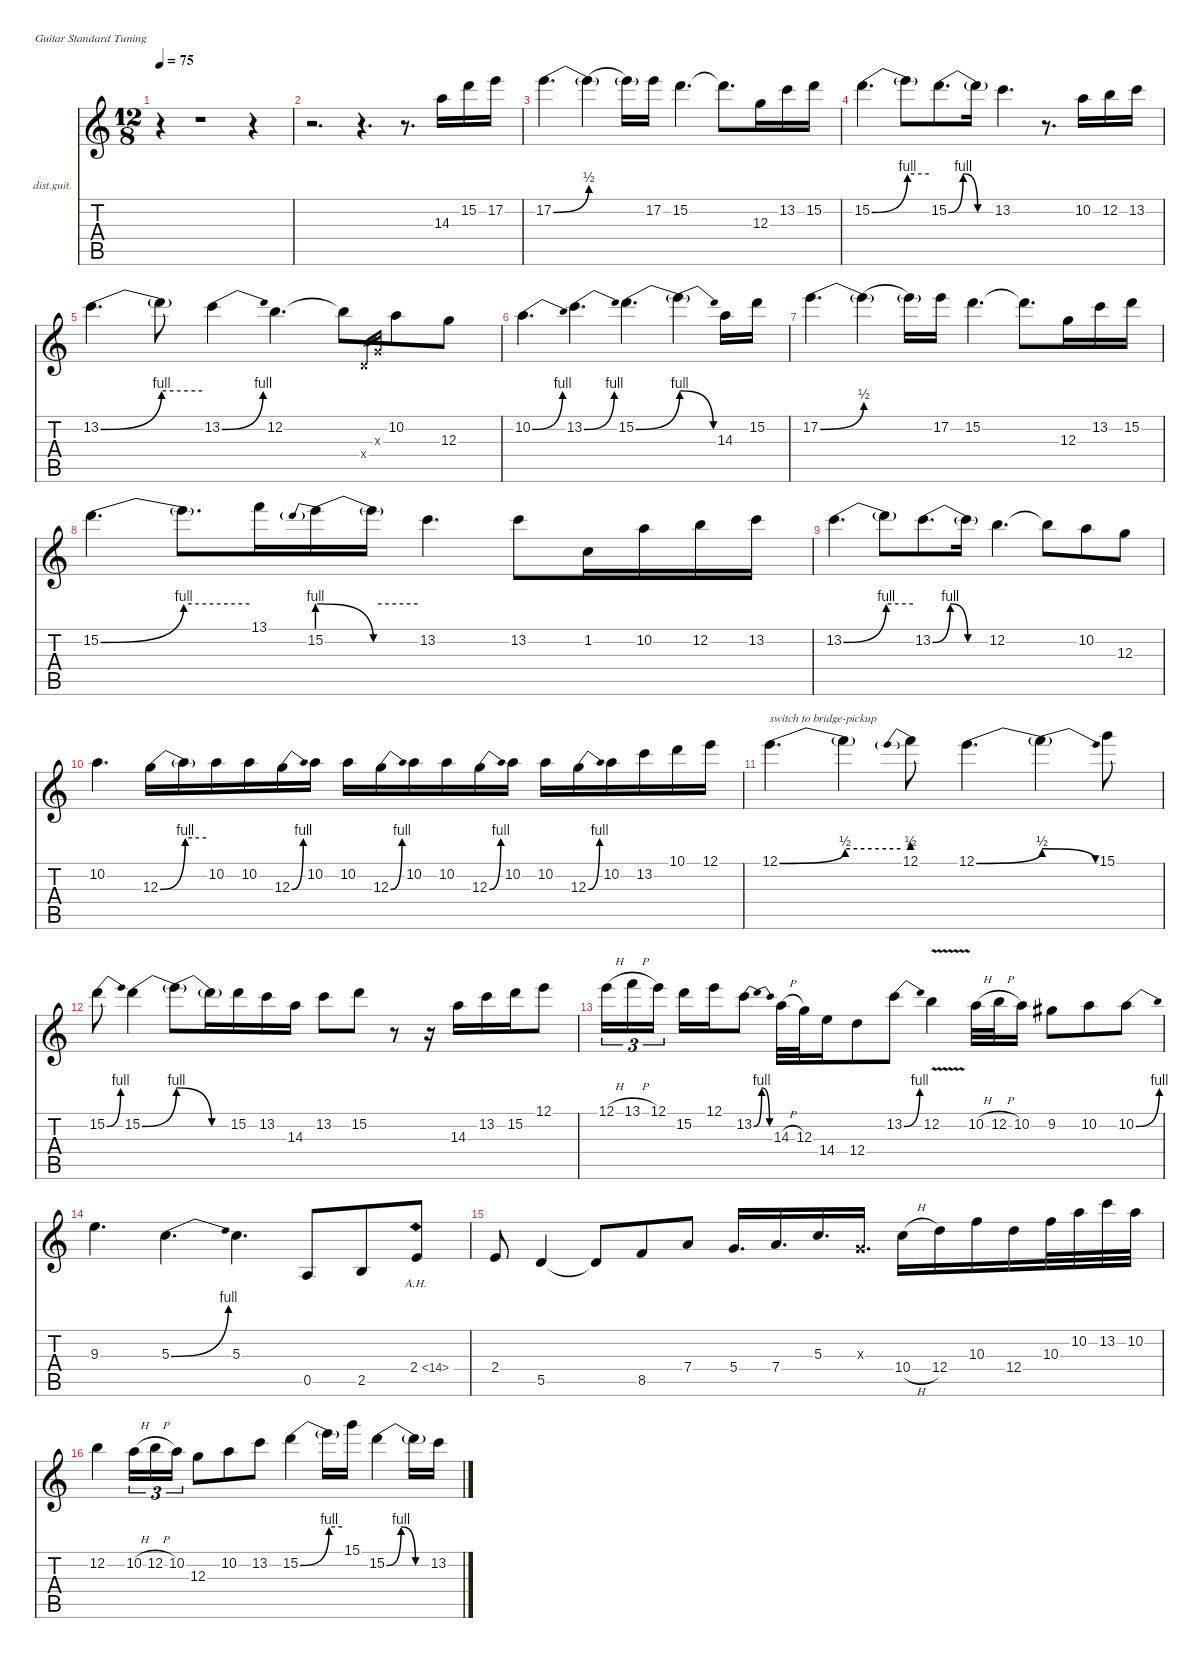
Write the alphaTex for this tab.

\defaultSystemsLayout 4
\hideDynamics
\bracketExtendMode nobrackets
\firstSystemTrackNameOrientation horizontal
\otherSystemsTrackNameOrientation horizontal
\track ("Lead Guitar" "dist.guit.") {instrument distortionguitar}
\staff {score tabs}
\tuning (E4 B3 G3 D3 A2 E2)
\ts (12 8)
\tempo 75
\clef g2
\ks c
r.4{dy fff beam Down} r.1{beam Down} r.4{beam Down} |
r.2{d beam Down} r.4{d beam Down} r.8{d beam Down} 14.3.16{dy f beam Down} 15.2.16{beam Down} 17.2.16{beam Down} |
17.2{be (bend 0 0 60 2)}.4{d beam Down} 17.2{be (hold 0 0 60 0) t}.4{beam Down} 17.2{be (hold 0 0 60 0) t}.16{beam Down} 17.2.16{beam Down} 15.2.4{d beam Down} 15.2{t}.8{d beam Down} 12.3.16{beam Down} 13.2.16{beam Down} 15.2.16{beam Down} |
15.2{be (bend 0 0 60 4)}.4{d beam Down} 15.2{be (hold 0 4 60 4) t}.8{beam Down} 15.2{be (bendrelease 0 0 30 4 30 4 60 0)}.8{d beam Down} 15.2{be (hold 0 0 60 0) t}.16{beam Down} 13.2.4{d beam Down} r.8{d beam Down} 10.2.16{beam Down} 12.2.16{beam Down} 13.2.16{beam Down} |
13.2{be (bend 0 0 60 4)}.4{d beam Down} 13.2{be (hold 0 4 60 4) t}.8{beam Down} 13.2{be (bend 0 0 7.999999799999999 4)}.4{beam Down} 12.2.4{d beam Down} 12.2{t}.8{beam Down} 0.4{x}.16{gr dy mf beam Up} 0.3{x}.16{gr beam Up} 10.2.8{dy f beam Down} 12.3.8{beam Down} |
10.2{be (bend 0 0 7.999999799999999 4)}.4{d beam Down} 13.2{be (bend 0 0 7.0000002 4)}.4{d beam Down} 15.2{be (bend 0 0 60 4)}.4{d beam Down} 15.2{be (release 0 4 60 0) t}.4{beam Down} 14.3.16{beam Down} 15.2.16{beam Down} |
17.2{be (bend 0 0 60 2)}.4{d beam Down} 17.2{be (hold 0 0 60 0) t}.4{beam Down} 17.2{be (hold 0 0 60 0) t}.16{beam Down} 17.2.16{beam Down} 15.2.4{d beam Down} 15.2{t}.8{d beam Down} 12.3.16{beam Down} 13.2.16{beam Down} 15.2.16{beam Down} |
15.2{be (bend 0 0 60 4)}.4{d beam Down} 15.2{be (hold 0 4 60 4) t}.8{d beam Down} 13.1.16{beam Down} 15.2{be (prebendrelease 0 4 60 0)}.16{beam Down} 15.2{be (hold 0 4 60 4) t}.16{beam Down} 13.2.4{d beam Down} 13.2.8{beam Down} 1.2.16{dy mp beam Down} 10.2.16{dy f beam Down} 12.2.16{beam Down} 13.2.16{beam Down} |
13.2{be (bend 0 0 60 4)}.4{d beam Down} 13.2{be (hold 0 4 60 4) t}.8{beam Down} 13.2{be (bendrelease 0 0 30 4 30 4 60 0)}.8{d beam Down} 13.2{be (hold 0 0 60 0) t}.16{beam Down} 12.2.4{d beam Down} 12.2{t}.8{beam Down} 10.2.8{beam Down} 12.3.8{beam Down} |
10.2.4{d beam Down} 12.3{be (bend 0 0 60 4)}.16{beam Down} 12.3{be (hold 0 4 60 4) t}.16{beam Down} 10.2.16{beam Down} 10.2.16{beam Down} 12.3{be (bend 0 0 30 4)}.16{beam Down} 10.2.16{beam Down} 10.2.16{beam Down} 12.3{be (bend 0 0 30 4)}.16{beam Down} 10.2.16{beam Down} 10.2.16{beam Down} 12.3{be (bend 0 0 30 4)}.16{beam Down} 10.2.16{beam Down} 10.2.16{beam Down} 12.3{be (bend 0 0 30 4)}.16{beam Down} 10.2.16{beam Down} 13.2.16{beam Down} 10.1.16{beam Down} 12.1.16{beam Down} |
12.1{be (bend 0 0 60 2)}.4{d txt "switch to bridge-pickup" beam Down} 12.1{be (hold 0 2 60 2) t}.4{beam Down} 12.1{be (prebend 0 2 60 2)}.8{beam Down} 12.1{be (bend 0 0 60 2)}.4{d beam Down} 12.1{be (release 0 2 60 0) t}.4{beam Down} 15.1.8{beam Down} |
15.2{be (bend 0 0 30 4)}.8{beam Down} 15.2{be (bend 0 0 60 4)}.4{beam Down} 15.2{be (release 0 4 60 0) t}.8{beam Down} 15.2{be (hold 0 0 60 0) t}.16{beam Down} 15.2.16{beam Down} 13.2.16{beam Down} 14.3.16{beam Down} 13.2.8{beam Down} 15.2.8{beam Down} r.8{beam Down} r.16{beam Down} 14.3.16{beam Down} 13.2.16{beam Down} 15.2.16{beam Down} 12.1.8{beam Down} |
12.1{h}.16{tu (3 2) beam Down} 13.1{h}.16{tu (3 2) beam Down} 12.1.16{tu (3 2) beam Down} 15.2.16{beam Down} 12.1.16{beam Down} 13.2{be (bendrelease 0 0 15 4 30 4 45 0)}.8{beam Down} 14.3{h}.32{beam Down} 12.3.32{beam Down} 14.4.16{beam Down} 12.4.8{beam Down} 13.2{be (bend 0 0 30 4)}.8{beam Down} 12.2{v}.4{beam Down} 10.2{h}.32{beam Down} 12.2{h}.32{beam Down} 10.2.16{beam Down} 9.2{acc #}.8{beam Down} 10.2.8{beam Down} 10.2{be (bend 0 0 30 4)}.8{beam Down} |
9.3.4{d beam Down} 5.3{be (bend 0 0 7.0000002 4)}.4{d beam Down} 5.3.4{d beam Down} 0.5.8{beam Up} 2.5.8{beam Up} 2.4{ah 12}.8{beam Up} |
2.4.8{beam Up} 5.5.4{beam Up} 5.5{t}.8{beam Up} 8.5.8{beam Up} 7.4.8{beam Up} 5.4.16{d beam Up} 7.4.16{d beam Up} 5.3.16{d beam Up} 0.3{x}.16{d beam Up} 10.4{h}.16{beam Down} 12.4.16{beam Down} 10.3.16{beam Down} 12.4.16{beam Down} 10.3.32{beam Down} 10.2.32{beam Down} 13.2.32{beam Down} 10.2.32{beam Down} |
12.2.4{beam Down} 10.2{h}.16{tu (3 2) beam Down} 12.2{h}.16{tu (3 2) beam Down} 10.2.16{tu (3 2) beam Down} 12.3.8{beam Down} 10.2.8{beam Down} 13.2.8{beam Down} 15.2{be (bend 0 0 60 4)}.4{beam Down} 15.2{be (hold 0 4 60 4) t}.16{beam Down} 15.1.16{beam Down} 15.2{be (bendrelease 0 0 30 4 30 4 60 0)}.4{beam Down} 15.2{be (hold 0 0 60 0) t}.16{beam Down} 13.2.16{beam Down}
